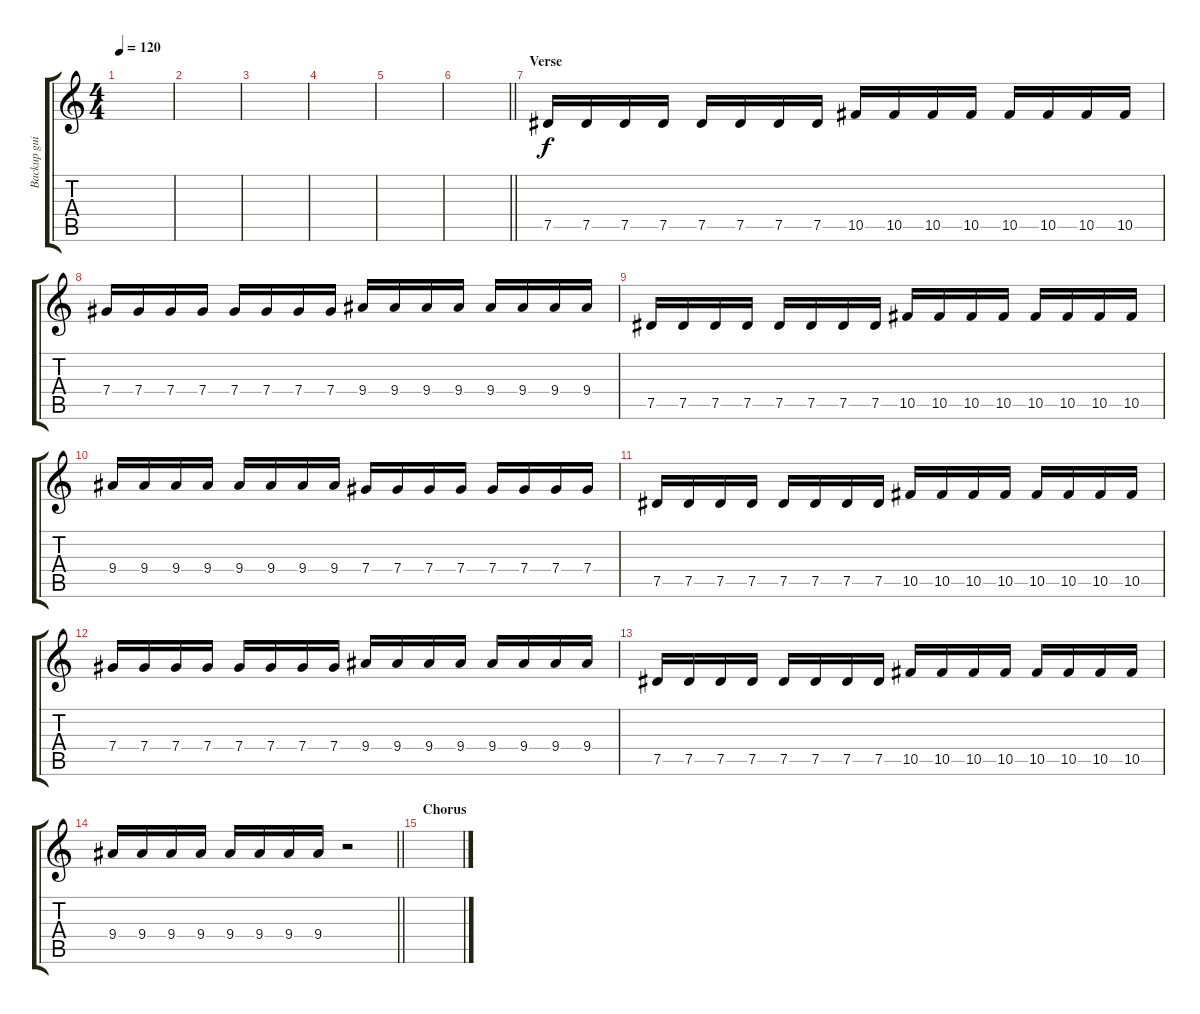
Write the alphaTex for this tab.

\track ("Backup guitar" "Backup gui") {instrument distortionguitar}
\staff {score tabs}
\tuning (Eb4 Bb3 Gb3 Db3 Ab2 Eb2) {hide}
\ts (4 4)
\tempo 120
\clef g2
\ks c
|
|
|
|
|
\barLineRight lightlight
|
\section ("" "Verse")
7.5.16 7.5.16 7.5.16 7.5.16 7.5.16 7.5.16 7.5.16 7.5.16 10.5.16 10.5.16 10.5.16 10.5.16 10.5.16 10.5.16 10.5.16 10.5.16 |
7.4.16 7.4.16 7.4.16 7.4.16 7.4.16 7.4.16 7.4.16 7.4.16 9.4.16 9.4.16 9.4.16 9.4.16 9.4.16 9.4.16 9.4.16 9.4.16 |
7.5.16 7.5.16 7.5.16 7.5.16 7.5.16 7.5.16 7.5.16 7.5.16 10.5.16 10.5.16 10.5.16 10.5.16 10.5.16 10.5.16 10.5.16 10.5.16 |
9.4.16 9.4.16 9.4.16 9.4.16 9.4.16 9.4.16 9.4.16 9.4.16 7.4.16 7.4.16 7.4.16 7.4.16 7.4.16 7.4.16 7.4.16 7.4.16 |
7.5.16 7.5.16 7.5.16 7.5.16 7.5.16 7.5.16 7.5.16 7.5.16 10.5.16 10.5.16 10.5.16 10.5.16 10.5.16 10.5.16 10.5.16 10.5.16 |
7.4.16 7.4.16 7.4.16 7.4.16 7.4.16 7.4.16 7.4.16 7.4.16 9.4.16 9.4.16 9.4.16 9.4.16 9.4.16 9.4.16 9.4.16 9.4.16 |
7.5.16 7.5.16 7.5.16 7.5.16 7.5.16 7.5.16 7.5.16 7.5.16 10.5.16 10.5.16 10.5.16 10.5.16 10.5.16 10.5.16 10.5.16 10.5.16 |
\barLineRight lightlight
9.4.16 9.4.16 9.4.16 9.4.16 9.4.16 9.4.16 9.4.16 9.4.16 r.2 |
\section ("" "Chorus")
